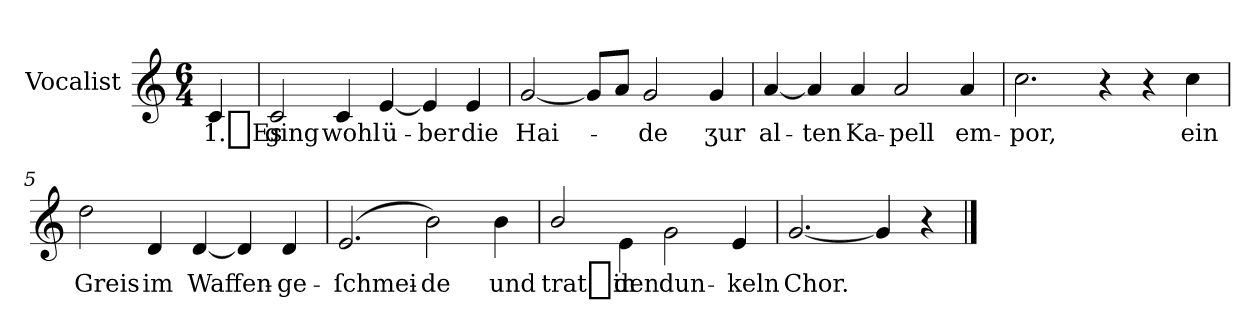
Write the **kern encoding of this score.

**kern	**text
*part1	*part1
*staff1	*staff1
*I"Vocalist	*
*clefG2	*
*k[]	*
*C:	*
*M6/4	*
=	=
4c	1._Es
=1	=1
2c	ging
4c	wohl
[4e	ü-
4e]	-ber
4e	die
=2	=2
[2g	Hai-
8gL]	.
8aJ	.
2g	-de
4g	ʒur
=3	=3
[4a	al-
4a]	-ten
4a	Ka-
2a	-pell
4a	em-
=4	=4
2.cc	-por,
4r	.
4r	.
4cc	ein
=5	=5
2dd	Greis
4d	im
[4d	Waffen-
4d]	.
4d	-ge-
=6	=6
(>2.e	-ſchmei-
2b)	-de
4b	und
=7	=7
2b/	trat_in
4e\	den
2g\	dun-
4e	-keln
=8	=8
[2.g	Chor.
4g]	.
4r	.
==	==
*-	*-
